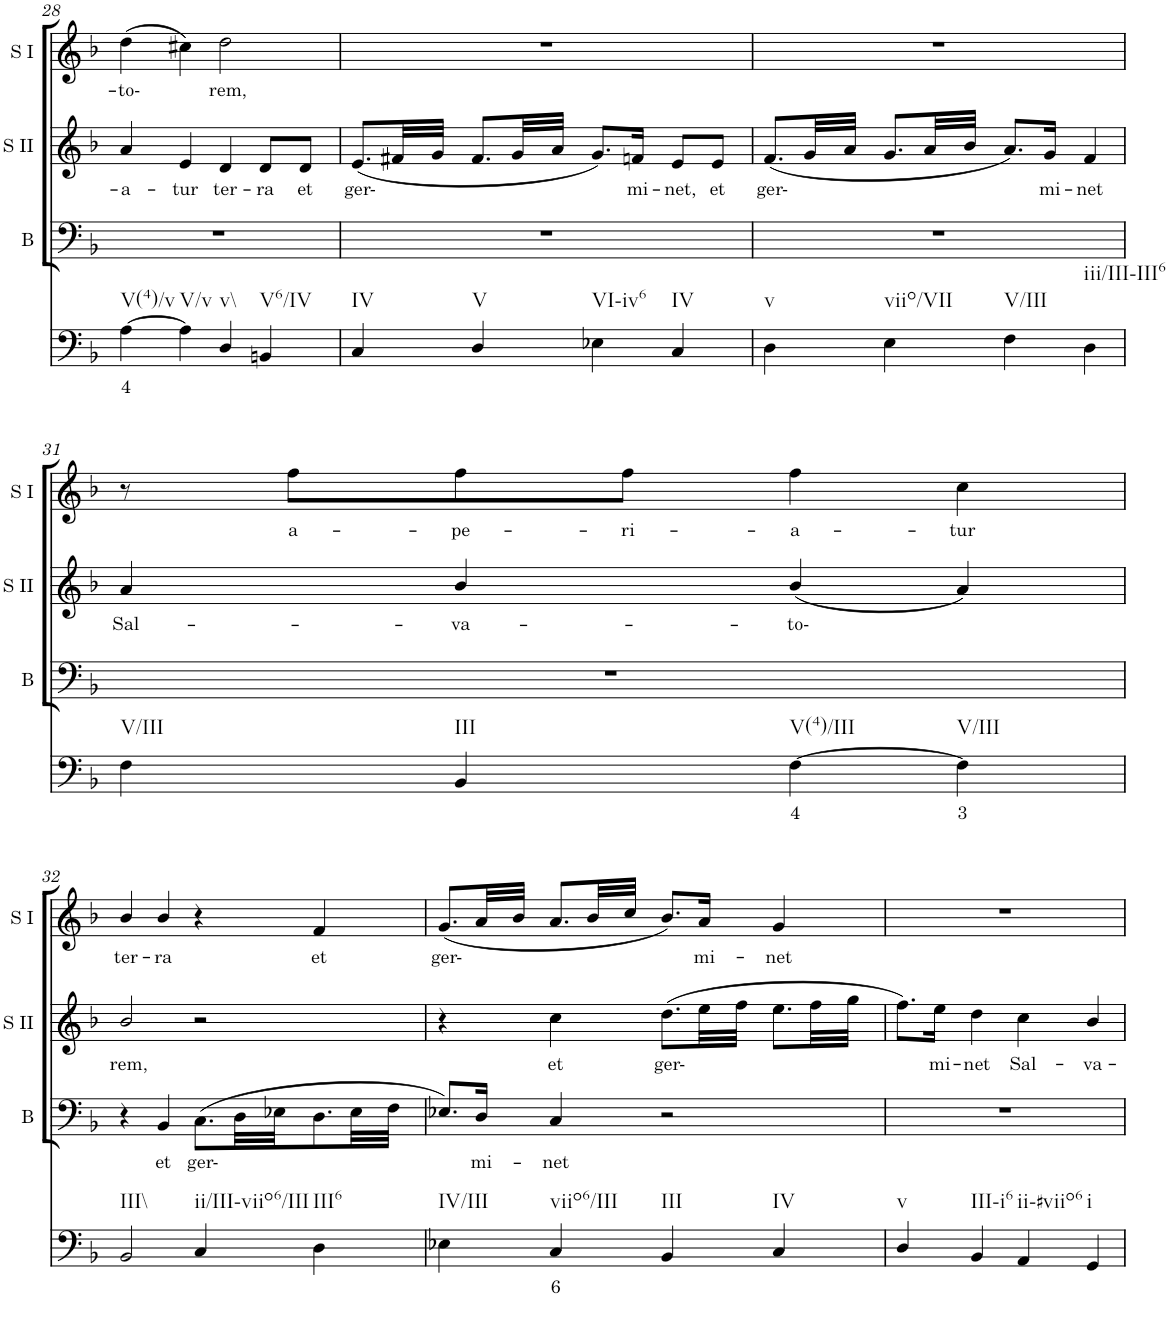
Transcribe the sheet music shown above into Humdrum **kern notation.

**kern	**text	**kern	**text	**kern	**text	**kern	**text
*part4	*part4	*part3	*part3	*part2	*part2	*part1	*part1
*staff4	*staff4	*staff3	*staff3	*staff2	*staff2	*staff1	*staff1
*I"Continuo	*	*I"Bass	*	*I"Soprano II	*	*I"Soprano I	*
*	*	*I'B	*	*I'S II	*	*I'S I	*
!!LO:PB:g=z
*clefF4	*	*clefF4	*	*clefF4	*	*clefG2	*
*k[b-]	*	*k[b-]	*	*k[b-]	*	*k[b-]	*
*	*	*	*	*M4/4	*	*M4/4	*
=28	=28	=28	=28	=28	=28	=28	=28
!LO:TX:b:t=V(4)/v	!	!	!	!	!	!	!
!	!LO:LY:b	!	!	!	!LO:LY:b	!	!LO:LY:b
[4A\	4	1r	.	4a/	a-	(4dd\	to-
!LO:TX:b:t=V/v	!	!	!	!	!	!	!
!	!	!	!	!	!LO:LY:b	!	!
4A\]	.	.	.	4e/	tur	4cc#X\)	.
!LO:TX:b:t=v\\	!	!	!	!	!	!	!
!	!	!	!	!	!LO:LY:b	!	!LO:LY:b
4D/	.	.	.	4d/	ter-	2dd\	rem,
!LO:TX:b:t=V6/IV	!	!	!	!	!	!	!
!	!	!	!	!	!LO:LY:b	!	!
4BBn/	.	.	.	8d/L	ra	.	.
!	!	!	!	!	!LO:LY:b	!	!
.	.	.	.	8d/J	et	.	.
=29	=29	=29	=29	=29	=29	=29	=29
!LO:TX:b:t=IV	!	!	!	!	!	!	!
!	!	!	!	!	!LO:LY:b	!	!
4C/	.	1r	.	(8.e/L	ger-	1r	.
.	.	.	.	32f#X/LL	.	.	.
.	.	.	.	32g/JJJ	.	.	.
!LO:TX:b:t=V	!	!	!	!	!	!	!
4D/	.	.	.	8.f#/L	.	.	.
.	.	.	.	32g/LL	.	.	.
.	.	.	.	32a/JJJ	.	.	.
!LO:TX:b:t=VI-iv6	!	!	!	!	!	!	!
4E-X\	.	.	.	8.g/L)	.	.	.
!	!	!	!	!	!LO:LY:b	!	!
.	.	.	.	16fn/Jk	mi-	.	.
!LO:TX:b:t=IV	!	!	!	!	!	!	!
!	!	!	!	!	!LO:LY:b	!	!
4C/	.	.	.	8e/L	net,	.	.
!	!	!	!	!	!LO:LY:b	!	!
.	.	.	.	8e/J	et	.	.
=30	=30	=30	=30	=30	=30	=30	=30
!LO:TX:b:t=v	!	!	!	!	!	!	!
!	!	!	!	!	!LO:LY:b	!	!
4D\	.	1r	.	(8.f/L	ger-	1r	.
.	.	.	.	32g/LL	.	.	.
.	.	.	.	32a/JJJ	.	.	.
!LO:TX:b:t=viio/VII	!	!	!	!	!	!	!
4E\	.	.	.	8.g/L	.	.	.
.	.	.	.	32a/LL	.	.	.
.	.	.	.	32b-/JJJ	.	.	.
!LO:TX:b:t=V/III	!	!	!	!	!	!	!
4F\	.	.	.	8.a/L)	.	.	.
!	!	!	!	!	!LO:LY:b	!	!
.	.	.	.	16g/Jk	mi-	.	.
!LO:TX:b:t=iii/III-III6	!	!	!	!	!	!	!
!	!	!	!	!	!LO:LY:b	!	!
4D\	.	.	.	4f/	net	.	.
!!LO:LB:g=z
=31	=31	=31	=31	=31	=31	=31	=31
!LO:TX:b:t=V/III	!	!	!	!	!	!	!
!	!	!	!	!	!LO:LY:b	!	!
4F\	.	1r	.	4a/	Sal-	8r	.
!	!	!	!	!	!	!	!LO:LY:b
.	.	.	.	.	.	8ff\L	a-
!LO:TX:b:t=III	!	!	!	!	!	!	!
!	!	!	!	!	!LO:LY:b	!	!LO:LY:b
4BB-/	.	.	.	4b-/	va-	8ff\	pe-
!	!	!	!	!	!	!	!LO:LY:b
.	.	.	.	.	.	8ff\J	ri-
!LO:TX:b:t=V(4)/III	!	!	!	!	!	!	!
!	!LO:LY:b	!	!	!	!LO:LY:b	!	!LO:LY:b
[4F\	4	.	.	(4b-/	to-	4ff\	a-
!LO:TX:b:t=V/III	!	!	!	!	!	!	!
!	!LO:LY:b	!	!	!	!	!	!LO:LY:b
4F\]	3	.	.	4a/)	.	4cc\	tur
!!LO:LB:g=z
=32	=32	=32	=32	=32	=32	=32	=32
!LO:TX:b:t=III\\	!	!	!	!	!	!	!
!	!	!	!	!	!LO:LY:b	!	!LO:LY:b
2BB-/	.	4r	.	2b-/	rem,	4b-/	ter-
!	!	!	!LO:LY:b	!	!	!	!LO:LY:b
.	.	4BB-/	et	.	.	4b-/	ra
!LO:TX:b:t=ii/III-viio6/III	!	!	!	!	!	!	!
!	!	!	!LO:LY:b	!	!	!	!
4C/	.	(8.C\L	ger-	2r	.	4r	.
.	.	32D\LL	.	.	.	.	.
.	.	32E-X\JJ	.	.	.	.	.
!LO:TX:b:t=III6	!	!	!	!	!	!	!
!	!	!	!	!	!	!	!LO:LY:b
4D\	.	8.D\	.	.	.	4f/	et
.	.	32E-\LL	.	.	.	.	.
.	.	32F\JJJ	.	.	.	.	.
=33	=33	=33	=33	=33	=33	=33	=33
!LO:TX:b:t=IV/III	!	!	!	!	!	!	!
!	!	!	!	!	!	!	!LO:LY:b
4E-X\	.	8.E-X/L)	.	4r	.	(8.g/L	ger-
!	!	!	!LO:LY:b	!	!	!	!
.	.	16D/Jk	mi-	.	.	32a/LL	.
.	.	.	.	.	.	32b-/JJJ	.
!LO:TX:b:t=viio6/III	!	!	!	!	!	!	!
!	!LO:LY:b	!	!LO:LY:b	!	!LO:LY:b	!	!
4C/	6	4C/	net	4cc\	et	8.a/L	.
.	.	.	.	.	.	32b-/LL	.
.	.	.	.	.	.	32cc/JJJ	.
!LO:TX:b:t=III	!	!	!	!	!	!	!
!	!	!	!	!	!LO:LY:b	!	!
4BB-/	.	2r	.	(8.dd\L	ger-	8.b-/L)	.
!	!	!	!	!	!	!	!LO:LY:b
.	.	.	.	32ee\LL	.	16a/Jk	mi-
.	.	.	.	32ff\JJJ	.	.	.
!LO:TX:b:t=IV	!	!	!	!	!	!	!
!	!	!	!	!	!	!	!LO:LY:b
4C/	.	.	.	8.ee\L	.	4g/	net
.	.	.	.	32ff\LL	.	.	.
.	.	.	.	32gg\JJJ	.	.	.
=34	=34	=34	=34	=34	=34	=34	=34
!LO:TX:b:t=v	!	!	!	!	!	!	!
4D/	.	1r	.	8.ff\L)	.	1r	.
!	!	!	!	!	!LO:LY:b	!	!
.	.	.	.	16ee\Jk	mi-	.	.
!LO:TX:b:t=III-i6	!	!	!	!	!	!	!
!	!	!	!	!	!LO:LY:b	!	!
4BB-/	.	.	.	4dd\	net	.	.
!LO:TX:b:t=ii-#viio6	!	!	!	!	!	!	!
!	!	!	!	!	!LO:LY:b	!	!
4AA/	.	.	.	4cc\	Sal-	.	.
!LO:TX:b:t=i	!	!	!	!	!	!	!
!	!	!	!	!	!LO:LY:b	!	!
4GG/	.	.	.	4b-/	va-	.	.
=	=	=	=	=	=	=	=
*-	*-	*-	*-	*-	*-	*-	*-
